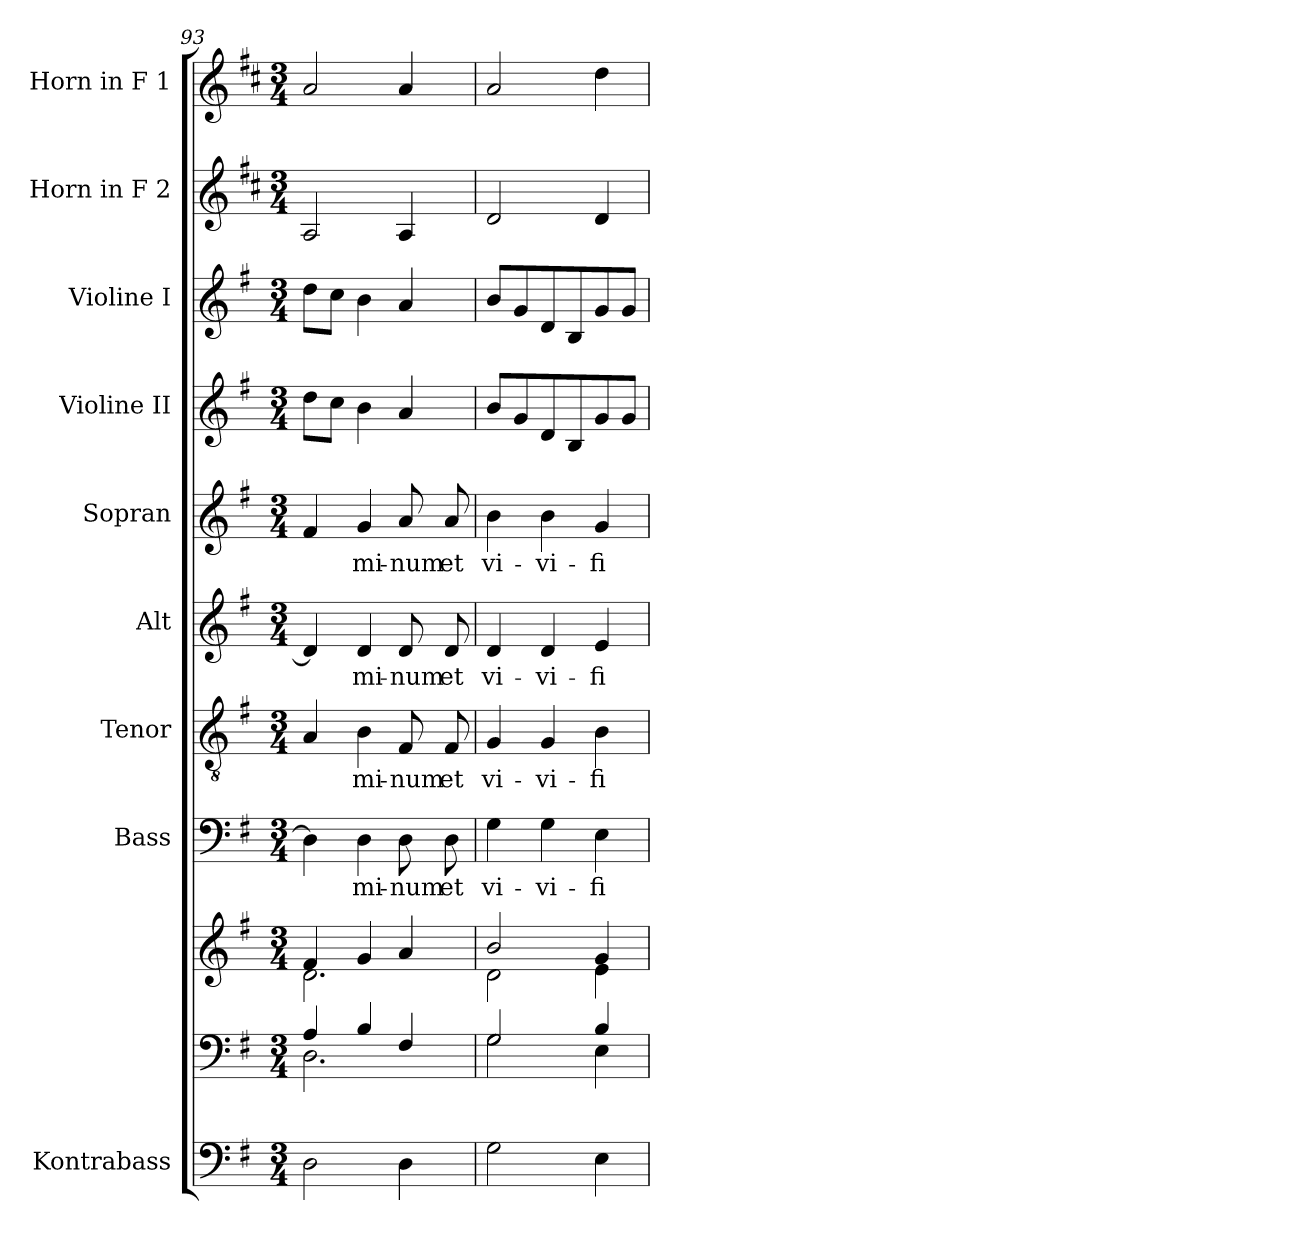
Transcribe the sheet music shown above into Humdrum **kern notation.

**kern	**kern	**kern	**kern	**text	**kern	**text	**kern	**text	**kern	**text	**kern	**kern	**kern	**kern
*part10	*part9	*part9	*part8	*part8	*part7	*part7	*part6	*part6	*part5	*part5	*part4	*part3	*part2	*part1
*staff11	*staff10	*staff9	*staff8	*staff8	*staff7	*staff7	*staff6	*staff6	*staff5	*staff5	*staff4	*staff3	*staff2	*staff1
*I"Kontrabass	*	*	*I"Bass	*	*I"Tenor	*	*I"Alt	*	*I"Sopran	*	*I"Violine II	*I"Violine I	*I"Horn in F 2	*I"Horn in F 1
*I'Kb.	*	*	*I'B.	*	*I'T.	*	*I'A.	*	*I'S.	*	*I'Vl. II	*I'Vl. I	*I'Hrn. 2	*I'Hrn. 1
*clefF4	*clefF4	*clefG2	*clefF4	*	*clefGv2	*	*clefG2	*	*clefG2	*	*clefG2	*clefG2	*clefG2	*clefG2
*ITrd7c12	*	*	*	*	*	*	*	*	*	*	*	*	*ITrd4c7	*ITrd4c7
*k[f#]	*k[f#]	*k[f#]	*k[f#]	*	*k[f#]	*	*k[f#]	*	*k[f#]	*	*k[f#]	*k[f#]	*k[f#]	*k[f#]
*G:	*G:	*G:	*G:	*	*G:	*	*G:	*	*G:	*	*G:	*G:	*G:	*G:
*M3/4	*M3/4	*M3/4	*M3/4	*	*M3/4	*	*M3/4	*	*M3/4	*	*M3/4	*M3/4	*M3/4	*M3/4
=93	=93	=93	=93	=93	=93	=93	=93	=93	=93	=93	=93	=93	=93	=93
*	*^	*^	*	*	*	*	*	*	*	*	*	*	*	*
2DD\	4A/	2.D\	4f#/	2.d\	4D\]	.	4A/	.	4d/]	.	4f#/	.	8dd\L	8dd\L	2D/	2d/
.	.	.	.	.	.	.	.	.	.	.	.	.	8cc\J	8cc\J	.	.
!	!	!	!	!	!	!LO:LY:b	!	!LO:LY:b	!	!LO:LY:b	!	!LO:LY:b	!	!	!	!
.	4B/	.	4g/	.	4D\	-mi-	4B\	-mi-	4d/	-mi-	4g/	-mi-	4b\	4b\	.	.
!	!	!	!	!	!	!LO:LY:b	!	!LO:LY:b	!	!LO:LY:b	!	!LO:LY:b	!	!	!	!
4DD\	4F#/	.	4a/	.	8D\	-num	8F#/	-num	8d/	-num	8a/	-num	4a/	4a/	4D/	4d/
!	!	!	!	!	!	!LO:LY:b	!	!LO:LY:b	!	!LO:LY:b	!	!LO:LY:b	!	!	!	!
.	.	.	.	.	8D\	et	8F#/	et	8d/	et	8a/	et	.	.	.	.
=94	=94	=94	=94	=94	=94	=94	=94	=94	=94	=94	=94	=94	=94	=94	=94	=94
!	!	!	!	!	!	!LO:LY:b	!	!LO:LY:b	!	!LO:LY:b	!	!LO:LY:b	!	!	!	!
2GG\	2G/	2G\	2b/	2d\	4G\	vi-	4G/	vi-	4d/	vi-	4b\	vi-	8b/L	8b/L	2G/	2d/
.	.	.	.	.	.	.	.	.	.	.	.	.	8g/	8g/	.	.
!	!	!	!	!	!	!LO:LY:b	!	!LO:LY:b	!	!LO:LY:b	!	!LO:LY:b	!	!	!	!
.	.	.	.	.	4G\	-vi-	4G/	-vi-	4d/	-vi-	4b\	-vi-	8d/	8d/	.	.
.	.	.	.	.	.	.	.	.	.	.	.	.	8B/	8B/	.	.
!	!	!	!	!	!	!LO:LY:b	!	!LO:LY:b	!	!LO:LY:b	!	!LO:LY:b	!	!	!	!
4EE\	4B/	4E\	4g/	4e\	4E\	-fi-	4B\	-fi-	4e/	-fi-	4g/	-fi-	8g/	8g/	4G/	4g\
.	.	.	.	.	.	.	.	.	.	.	.	.	8g/J	8g/J	.	.
*	*v	*v	*	*	*	*	*	*	*	*	*	*	*	*	*	*
*	*	*v	*v	*	*	*	*	*	*	*	*	*	*	*	*
=	=	=	=	=	=	=	=	=	=	=	=	=	=	=
*-	*-	*-	*-	*-	*-	*-	*-	*-	*-	*-	*-	*-	*-	*-
